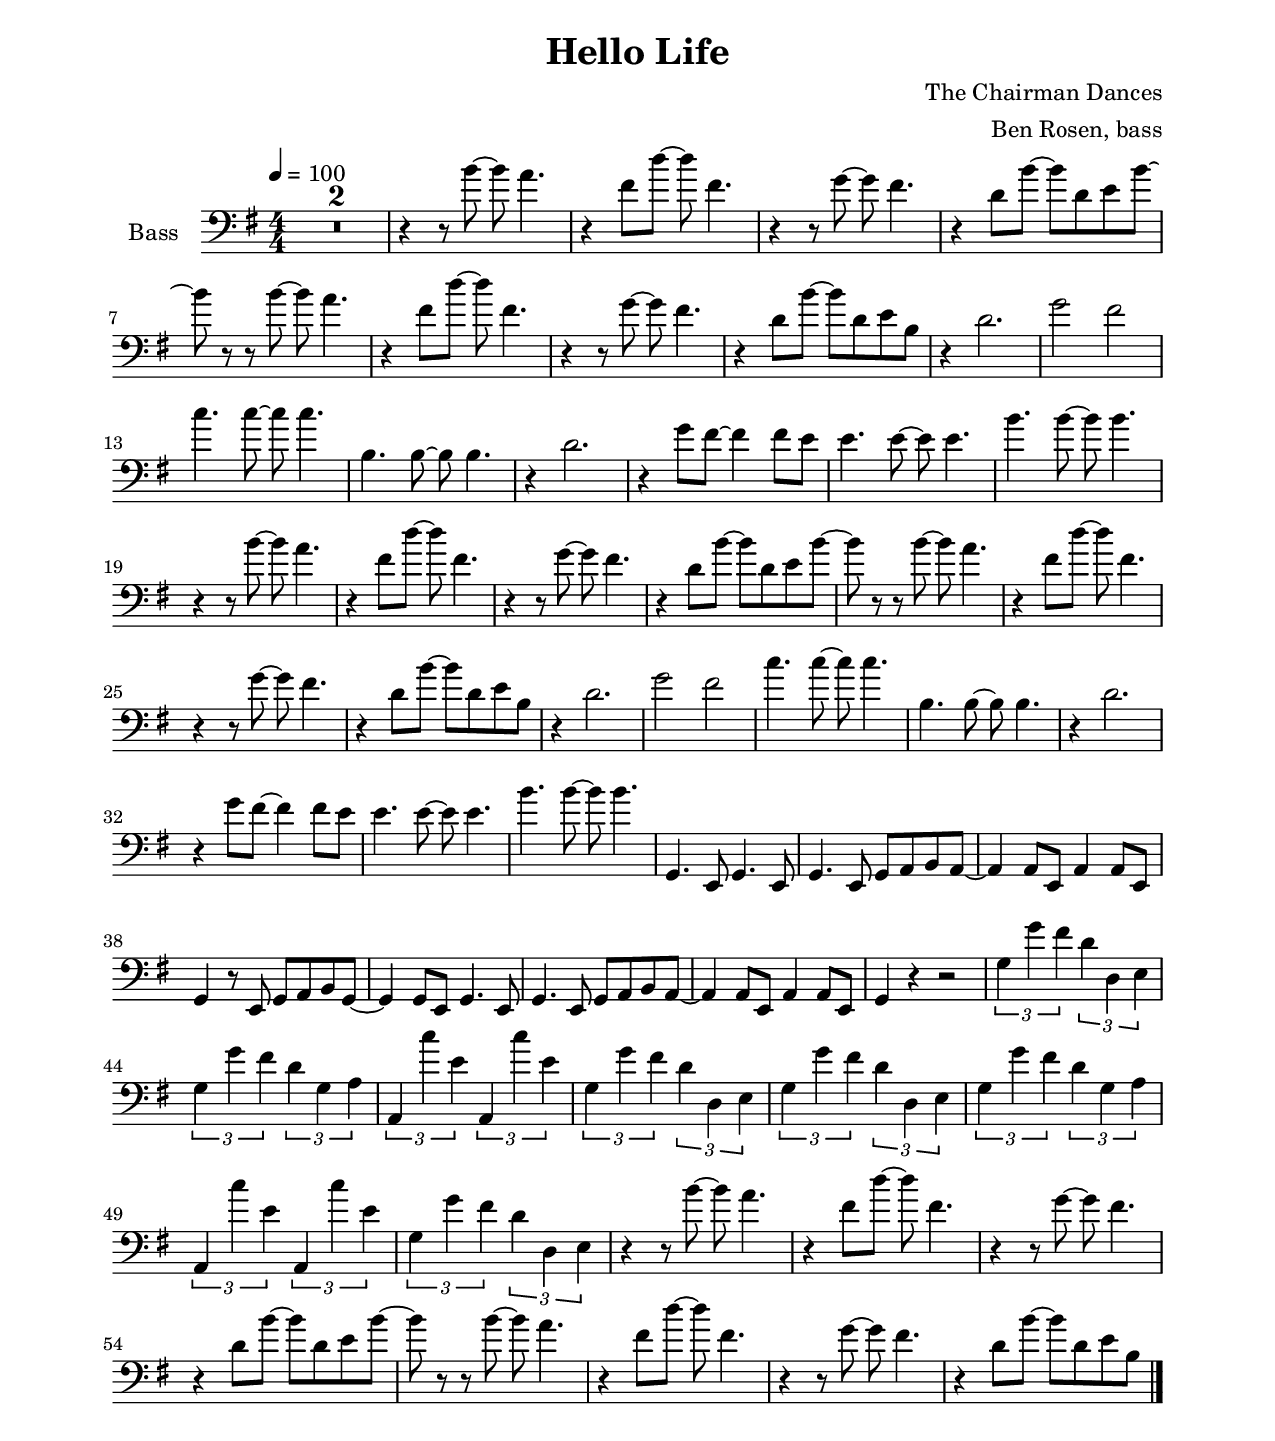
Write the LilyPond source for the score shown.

\version "2.24.1"

\include "settings.ily"

\header {
  title = "Hello Life"
  composer = "The Chairman Dances"
  arranger = "Ben Rosen, bass"
}

music = \relative c'' {
  \clef "bass"
  \tempo 4 = 100
  \key g \major

  R1*2 | % 3
  r4 r8 b8 ~ b8 a4. | % 4
  r4 fs8 d'8 ~ d8 fs,4. | % 5
  r4 r8 g8 ~ g8 fs4. | % 6
  r4 d8 b'8 ~ b8 d,8 e8 b'8 ~ | % 7
  b8 r8 r8 b8 ~ b8 a4. | % 8
  r4 fs8 d'8 ~ d8 fs,4. | % 9
  r4 r8 g8 ~ g8 fs4. | \barNumberCheck #10
  r4 d8 b'8 ~ b8 d,8 e8 b8 | % 11
  r4 d2. | % 12
  g2 fs2 | % 13
  c'4. c8 ~ c8 c4. | % 14
  b,4. b8 ~ b8 b4. | % 15
  r4 d2. | % 16
  r4 g8 fs8 ~ fs4 fs8 e8 | % 17
  e4. e8 ~ e8 e4. | % 18
  b'4. b8 ~ b8 b4. | % 19
  r4 r8 b8 ~ b8 a4. | \barNumberCheck #20
  r4 fs8 d'8 ~ d8 fs,4. | % 21
  r4 r8 g8 ~ g8 fs4. | % 22
  r4 d8 b'8 ~ b8 d,8 e8 b'8 ~ | % 23
  b8 r8 r8 b8 ~ b8 a4. | % 24
  r4 fs8 d'8 ~ d8 fs,4. | % 25
  r4 r8 g8 ~ g8 fs4. | % 26
  r4 d8 b'8 ~ b8 d,8 e8 b8 | % 27
  r4 d2. | % 28
  g2 fs2 | % 29
  c'4. c8 ~ c8 c4. | \barNumberCheck #30
  b,4. b8 ~ b8 b4. | % 31
  r4 d2. | % 32
  r4 g8 fs8 ~ fs4 fs8 e8 | % 33
  e4. e8 ~ e8 e4. | % 34
  b'4. b8 ~ b8 b4. | % 35
  g,,4. e8 g4. e8 | % 36
  g4. e8 g8 a8 b8 a8 ~ | % 37
  a4 a8 e8 a4 a8 e8 | % 38
  g4 r8 e8 g8 a8 b8 g8 ~ | % 39
  g4 g8 e8 g4. e8 | \barNumberCheck #40
  g4. e8 g8 a8 b8 a8 ~ | % 41
  a4 a8 e8 a4 a8 e8 | % 42
  g4 r4 r2 | % 43
  \times 2/3  {
    g'4 g'4 fs4 }
  \times 2/3  {
    d4 d,4 e4 }
  | % 44
  \times 2/3  {
    g4 g'4 fs4 }
  \times 2/3  {
    d4 g,4 a4 }
  | % 45
  \times 2/3  {
    a,4 c''4 e,4 }
  \times 2/3  {
    a,,4 c''4 e,4 }
  | % 46
  \times 2/3  {
    g,4 g'4 fs4 }
  \times 2/3  {
    d4 d,4 e4 }
  | % 47
  \times 2/3  {
    g4 g'4 fs4 }
  \times 2/3  {
    d4 d,4 e4 }
  | % 48
  \times 2/3  {
    g4 g'4 fs4 }
  \times 2/3  {
    d4 g,4 a4 }
  | % 49
  \times 2/3  {
    a,4 c''4 e,4 }
  \times 2/3  {
    a,,4 c''4 e,4 }
  | \barNumberCheck #50
  \times 2/3  {
    g,4 g'4 fs4 }
  \times 2/3  {
    d4 d,4 e4 }
  | % 51
  r4 r8 b''8 ~ b8 a4. | % 52
  r4 fs8 d'8 ~ d8 fs,4. | % 53
  r4 r8 g8 ~ g8 fs4. | % 54
  r4 d8 b'8 ~ b8 d,8 e8 b'8 ~ | % 55
  b8 r8 r8 b8 ~ b8 a4. | % 56
  r4 fs8 d'8 ~ d8 fs,4. | % 57
  r4 r8 g8 ~ g8 fs4. | % 58
  r4 d8 b'8 ~ b8 d,8 e8 b8 \bar "|."
}

PartPOneVoiceTwo =  \relative b, {
  \clef "bass" \numericTimeSignature\time 4/4 \key g \major
  \transposition c s1*5 s1*5 | % 11
  b2. b4 | % 12
  e4. e8 d4. d8 | % 13
  a'4 a2 a4 | % 14
  g,4 g2 g4 | % 15
  b2. b4 | % 16
  e,2 d'2 | % 17
  c4 c2 c4 | % 18
  g'4 g2 g4 s1*2 s1*5 s1 | % 27
  b,2. b4 | % 28
  e4. e8 d4. d8 | % 29
  a'4 a2 a4 | \barNumberCheck #30
  g,4 g2 g4 | % 31
  b2. b4 | % 32
  e,2 d'2 | % 33
  c4 c2 c4 | % 34
  g'4 g2 g4 s1 s1*5 s1*5 s1*5 s1*4 s1*4 \bar "|."
}

\score {
  \new Staff \with {
    instrumentName = "Bass"
    \numericTimeSignature
  } {
    \compressMMRests
    \music
  }
}
